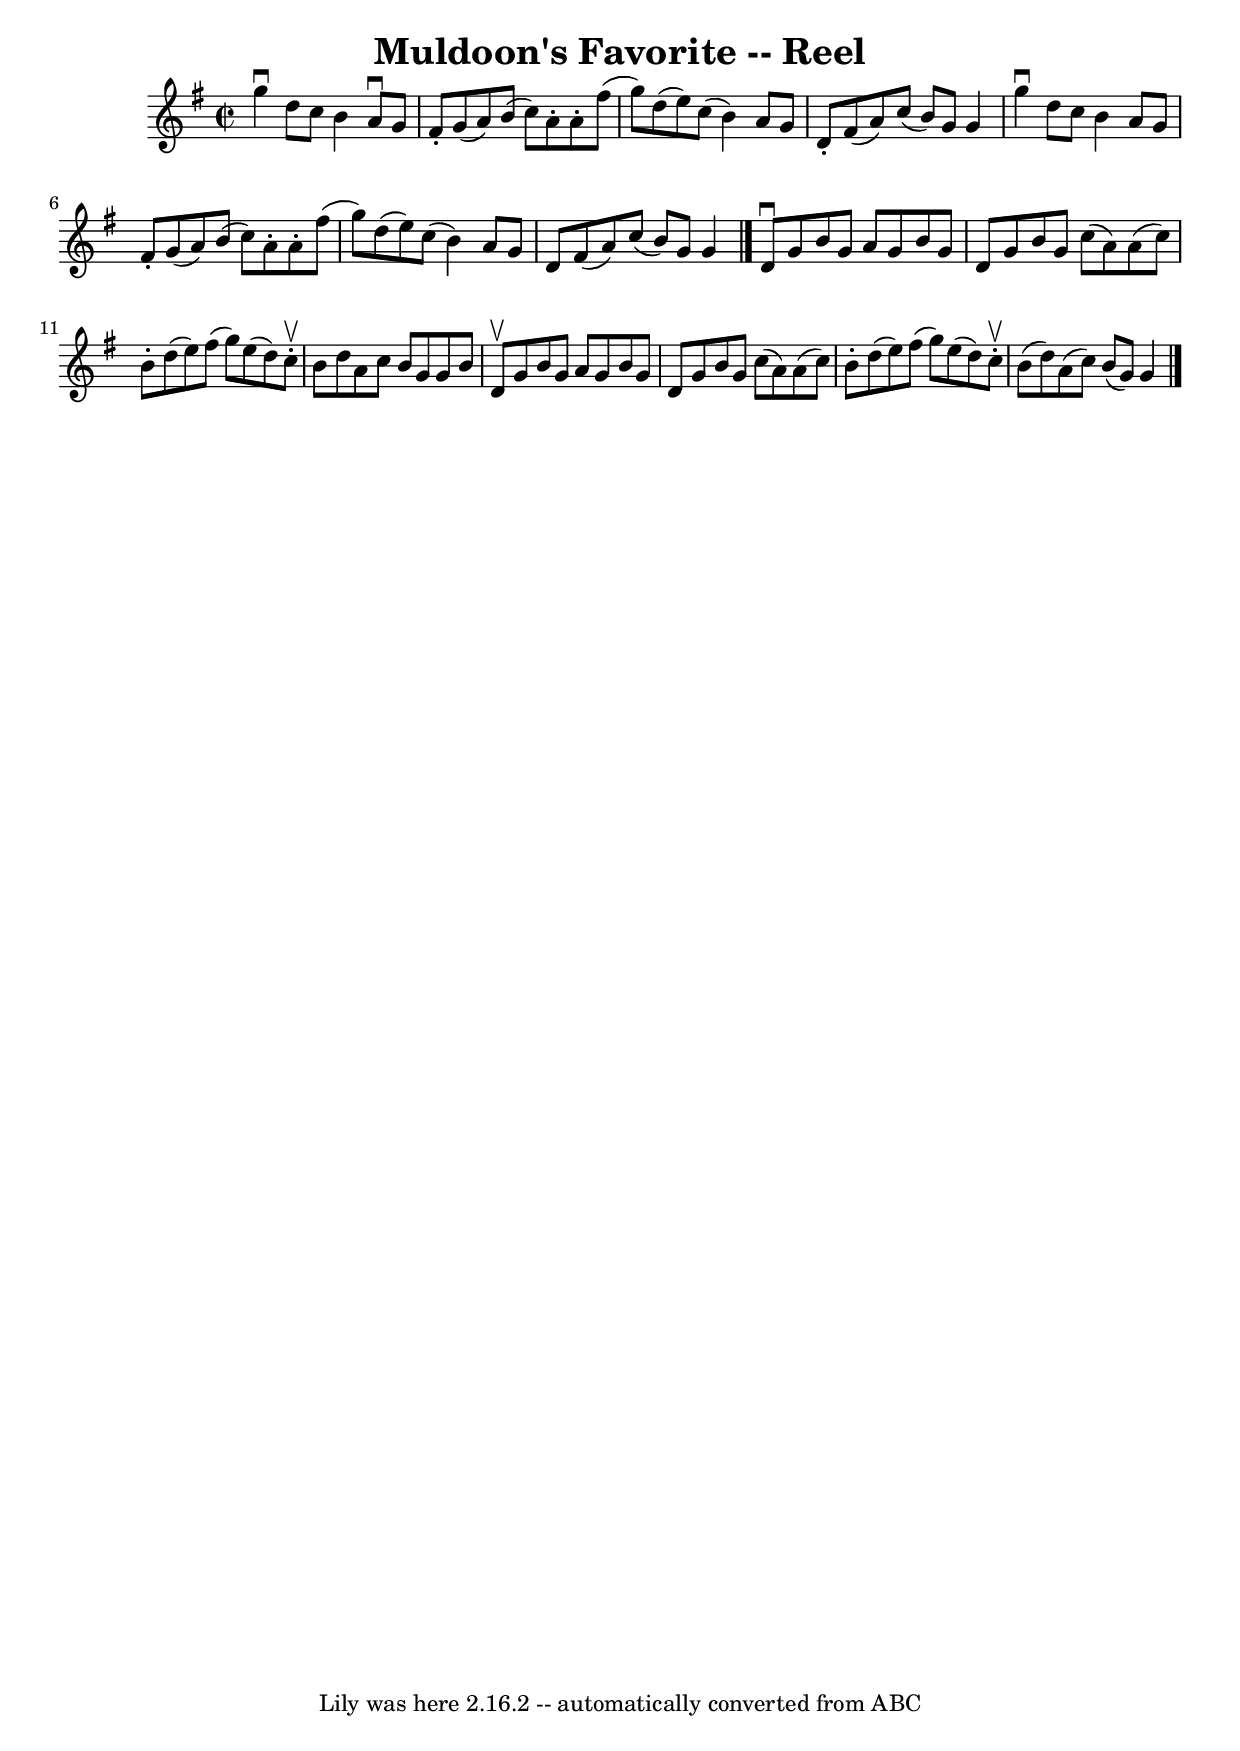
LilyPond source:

\version "2.16.2"
\include "Mammoth.ily"
\header {
	%% book = "Ryan's Mammoth Collection"
	crossRefNumber = "1"
	footnotes = "\\\\297"
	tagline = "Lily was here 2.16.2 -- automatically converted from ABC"
	title = "Muldoon's Favorite -- Reel"
}
voicedefault =  {


\override Staff.TimeSignature #'style = #'C
 \time 2/2 
\key g \major g''4^\downbow d''8 c''8 b'4 a'8 
^\downbow g'8    |
 fis'8 -. g'8 (a'8) b'8 (c''8)   
a'8 -. a'8 -. fis''8 (|
 g''8) d''8 (e''8) c''8 (
b'4) a'8 g'8    |
 d'8 -. fis'8 (a'8) c''8 (
b'8) g'8 g'4    |
 g''4^\downbow d''8 c''8 b'4    
a'8 g'8    |
 fis'8 -. g'8 (a'8) b'8 (c''8) a'8 -. 
 a'8 -. fis''8 (|
 g''8) d''8 (e''8) c''8 (b'4  
-) a'8 g'8    |
 d'8 fis'8 (a'8) c''8 (b'8)   
g'8 g'4    \bar "|."     \bar "|." d'8^\downbow g'8 b'8 g'8    
a'8 g'8 b'8 g'8    |
 d'8 g'8 b'8 g'8 c''8 (a'8 
) a'8 (c''8)   |
 b'8 -. d''8 (e''8) fis''8 (
g''8) e''8 (d''8) c''8^\upbow-.   |
 b'8 d''8 a'8   
 c''8 b'8 g'8 g'8 b'8    |
 d'8^\upbow g'8 b'8    
g'8 a'8 g'8 b'8 g'8    |
 d'8 g'8 b'8 g'8 c''8 
(a'8) a'8 (c''8)   |
 b'8 -. d''8 (e''8) fis''8 
(g''8) e''8 (d''8) c''8^\upbow-.   |
 b'8 (d''8  
-) a'8 (c''8) b'8 (g'8) g'4    \bar "|."   
}

\score{
    <<

	\context Staff="default"
	{
	    \voicedefault 
	}

    >>
	\layout {
	}
	\midi {}
}
